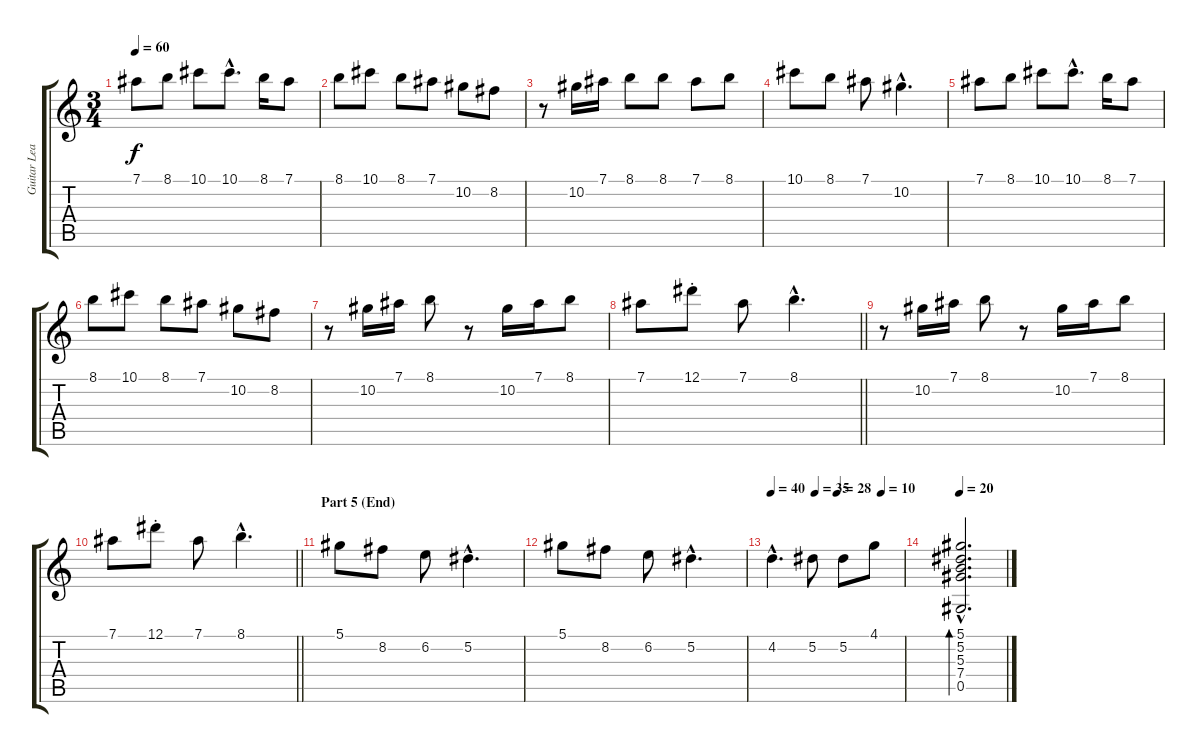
\track ("Guitar Lead 2" "Guitar Lea") {instrument acousticguitarsteel}
\staff {score tabs}
\tuning (Eb4 Bb3 Gb3 Db3 Ab2 Eb2) {hide}
\ts (3 4)
\tempo 60
\clef g2
\ks c
7.1.8{dy f} 8.1.8 10.1.8 10.1{hac}.8{d} 8.1.16 7.1.8 |
8.1.8 10.1.8 8.1.8 7.1.8 10.2.8 8.2.8 |
r.8 10.2.16 7.1.16 8.1.8 8.1.8 7.1.8 8.1.8 |
10.1.8 8.1.8 7.1.8 10.2{hac}.4{d} |
7.1.8 8.1.8 10.1.8 10.1{hac}.8{d} 8.1.16 7.1.8 |
8.1.8 10.1.8 8.1.8 7.1.8 10.2.8 8.2.8 |
r.8 10.2.16 7.1.16 8.1.8 r.8 10.2.16 7.1.16 8.1.8 |
\barLineRight lightlight
7.1.8 12.1{st}.8 7.1.8 8.1{hac}.4{d} |
r.8 10.2.16 7.1.16 8.1.8 r.8 10.2.16 7.1.16 8.1.8 |
\barLineRight lightlight
7.1.8 12.1{st}.8 7.1.8 8.1{hac}.4{d} |
\section ("" "Part 5 (End)")
5.1.8 8.2.8 6.2.8 5.2{hac}.4{d} |
5.1.8 8.2.8 6.2.8 5.2{hac}.4{d} |
\tempo 40
\tempo (35 0.3333333333333333)
\tempo (28 0.5)
\tempo (10 0.8333333333333334)
4.2{hac}.4{d} 5.2.8 5.2.8 4.1.8 |
\tempo 20
(5.1{hac} 5.2{hac} 5.3{hac} 7.4{hac} 0.5{hac}).2{d bd 120}
